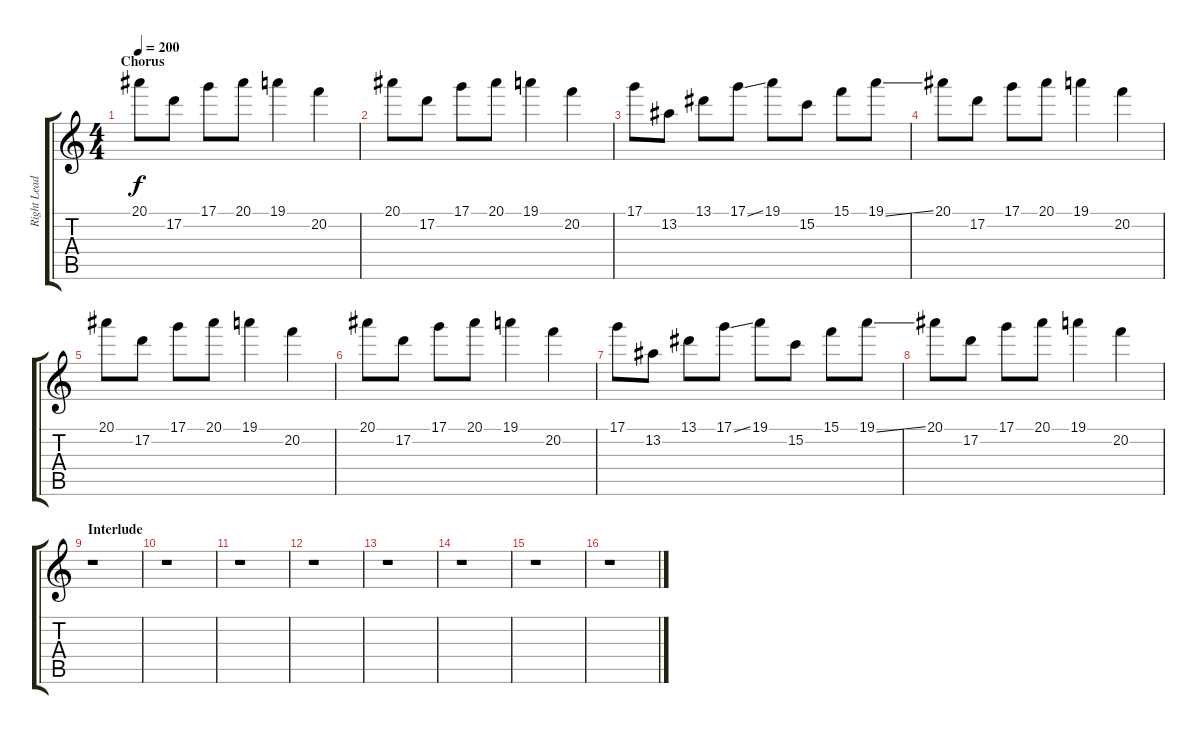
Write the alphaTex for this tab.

\track ("Right Lead Gtr" "Right Lead") {instrument distortionguitar}
\staff {score tabs}
\tuning (D4 A3 F3 C3 G2 D2) {hide}
\ts (4 4)
\section ("" "Chorus")
\tempo 200
\clef g2
\ks c
20.1.8{dy f} 17.2.8 17.1.8 20.1.8 19.1.4 20.2.4 |
20.1.8 17.2.8 17.1.8 20.1.8 19.1.4 20.2.4 |
17.1.8 13.2.8 13.1.8 17.1{ss}.8 19.1.8 15.2.8 15.1.8 19.1{ss}.8 |
20.1.8 17.2.8 17.1.8 20.1.8 19.1.4 20.2.4 |
20.1.8 17.2.8 17.1.8 20.1.8 19.1.4 20.2.4 |
20.1.8 17.2.8 17.1.8 20.1.8 19.1.4 20.2.4 |
17.1.8 13.2.8 13.1.8 17.1{ss}.8 19.1.8 15.2.8 15.1.8 19.1{ss}.8 |
20.1.8 17.2.8 17.1.8 20.1.8 19.1.4 20.2.4 |
\section ("" "Interlude")
r.1 |
r.1 |
r.1 |
r.1 |
r.1 |
r.1 |
r.1 |
r.1
